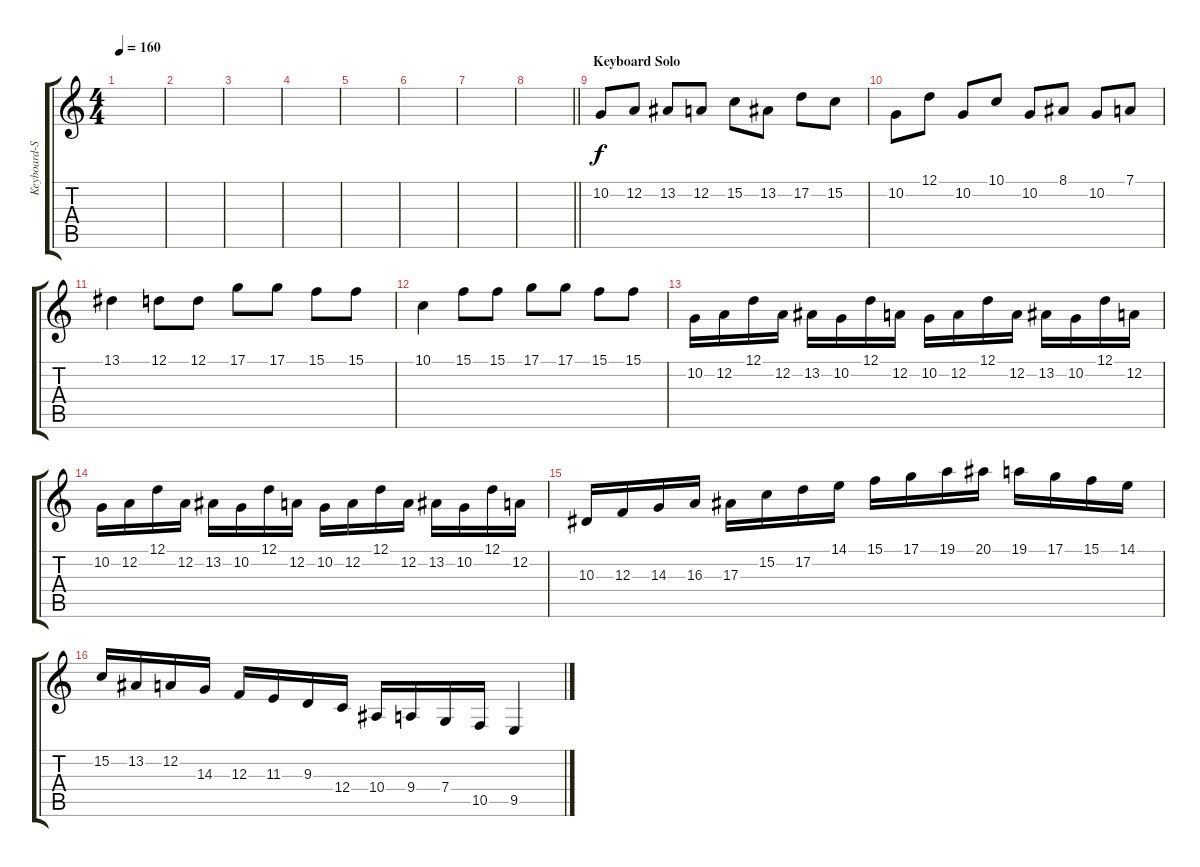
\track ("Keyboard-Solo" "Keyboard-S") {instrument lead2sawtooth}
\staff {score tabs}
\tuning (D4 A3 F3 C3 G2 D2) {hide}
\ts (4 4)
\tempo 160
\clef g2
\ks c
|
|
|
|
|
|
|
\barLineRight lightlight
|
\section ("" "Keyboard Solo")
10.2.8 12.2.8 13.2.8 12.2.8 15.2.8 13.2.8 17.2.8 15.2.8 |
10.2.8 12.1.8 10.2.8 10.1.8 10.2.8 8.1.8 10.2.8 7.1.8 |
13.1.4 12.1.8 12.1.8 17.1.8 17.1.8 15.1.8 15.1.8 |
10.1.4 15.1.8 15.1.8 17.1.8 17.1.8 15.1.8 15.1.8 |
10.2.16 12.2.16 12.1.16 12.2.16 13.2.16 10.2.16 12.1.16 12.2.16 10.2.16 12.2.16 12.1.16 12.2.16 13.2.16 10.2.16 12.1.16 12.2.16 |
10.2.16 12.2.16 12.1.16 12.2.16 13.2.16 10.2.16 12.1.16 12.2.16 10.2.16 12.2.16 12.1.16 12.2.16 13.2.16 10.2.16 12.1.16 12.2.16 |
10.3.16 12.3.16 14.3.16 16.3.16 17.3.16 15.2.16 17.2.16 14.1.16 15.1.16 17.1.16 19.1.16 20.1.16 19.1.16 17.1.16 15.1.16 14.1.16 |
15.2.16 13.2.16 12.2.16 14.3.16 12.3.16 11.3.16 9.3.16 12.4.16 10.4.16 9.4.16 7.4.16 10.5.16 9.5.4
